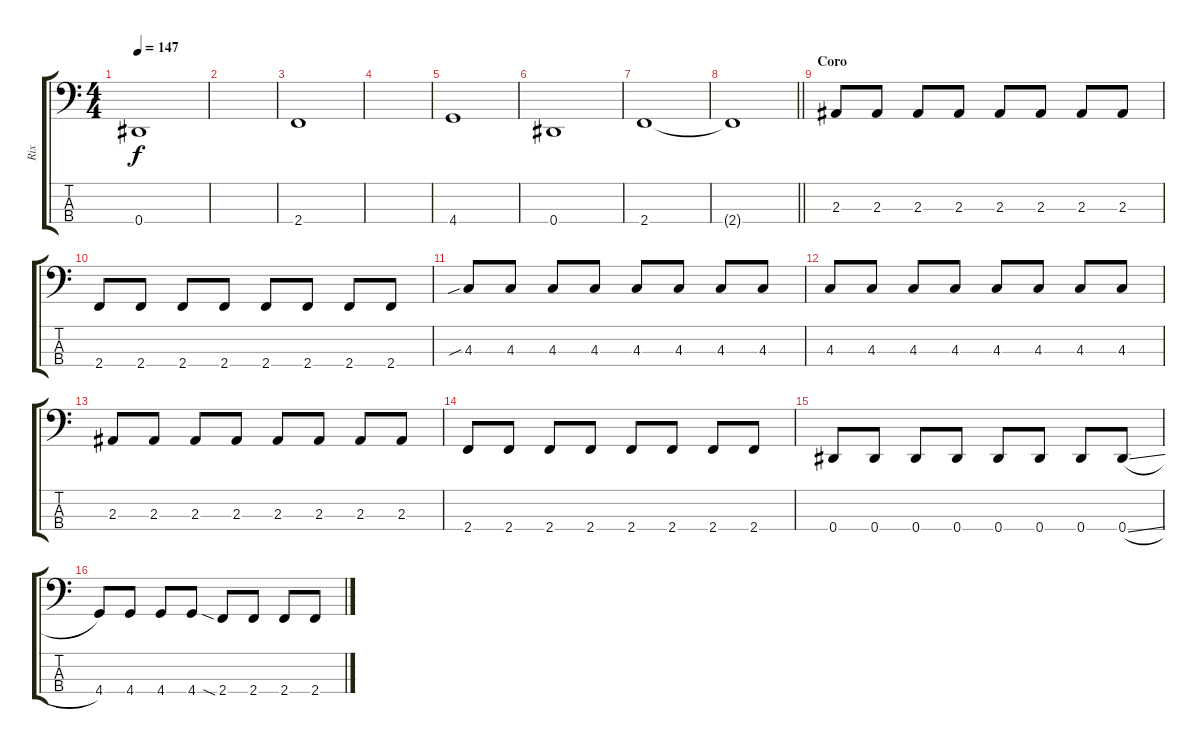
\track ("Rix" "Rix") {instrument electricbasspick}
\staff {score tabs}
\tuning (Gb2 Db2 Ab1 Eb1) {hide}
\ts (4 4)
\tempo 147
\clef f4
\ks c
0.4.1{dy f} |
|
2.4.1 |
|
4.4.1 |
0.4.1 |
2.4.1 |
\barLineRight lightlight
2.4{t}.1 |
\section ("" "Coro")
2.3.8 2.3.8 2.3.8 2.3.8 2.3.8 2.3.8 2.3.8 2.3.8 |
2.4.8 2.4.8 2.4.8 2.4.8 2.4.8 2.4.8 2.4.8 2.4.8 |
4.3{sib}.8 4.3.8 4.3.8 4.3.8 4.3.8 4.3.8 4.3.8 4.3.8 |
4.3.8 4.3.8 4.3.8 4.3.8 4.3.8 4.3.8 4.3.8 4.3.8 |
2.3.8 2.3.8 2.3.8 2.3.8 2.3.8 2.3.8 2.3.8 2.3.8 |
2.4.8 2.4.8 2.4.8 2.4.8 2.4.8 2.4.8 2.4.8 2.4.8 |
0.4.8 0.4.8 0.4.8 0.4.8 0.4.8 0.4.8 0.4.8 0.4{sl}.8 |
4.4.8 4.4.8 4.4.8 4.4.8 2.4{sia}.8 2.4.8 2.4.8 2.4.8
